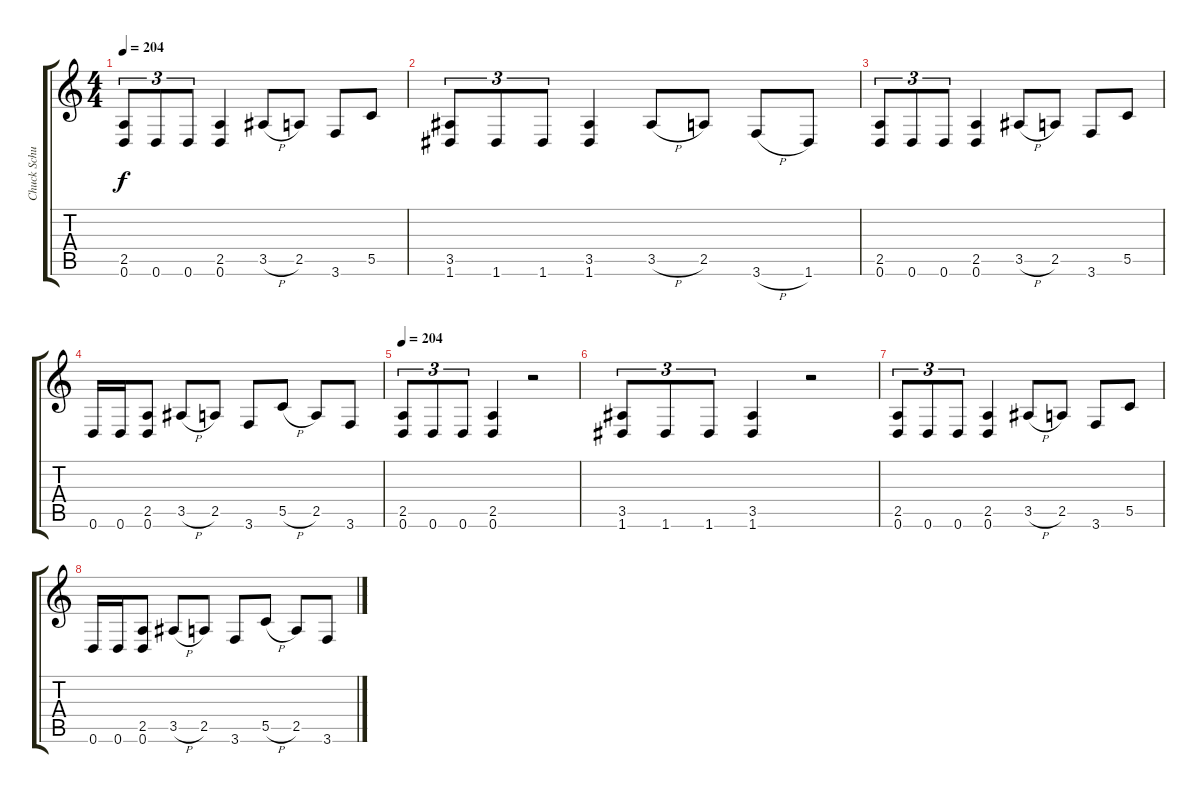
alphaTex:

\track ("Chuck Schuldiner" "Chuck Schu") {instrument distortionguitar}
\staff {score tabs}
\tuning (D4 A3 F3 C3 G2 D2) {hide}
\ts (4 4)
\tempo 204
\clef g2
\ks c
(2.5 0.6).8{tu (3 2) dy f} 0.6.8{tu (3 2)} 0.6.8{tu (3 2)} (2.5 0.6).4 3.5{h}.8 2.5.8 3.6.8 5.5.8 |
(3.5 1.6).8{tu (3 2)} 1.6.8{tu (3 2)} 1.6.8{tu (3 2)} (3.5 1.6).4 3.5{h}.8 2.5.8 3.6{h}.8 1.6.8 |
(2.5 0.6).8{tu (3 2)} 0.6.8{tu (3 2)} 0.6.8{tu (3 2)} (2.5 0.6).4 3.5{h}.8 2.5.8 3.6.8 5.5.8 |
0.6.16 0.6.16 (2.5 0.6).8 3.5{h}.8 2.5.8 3.6.8 5.5{h}.8 2.5.8 3.6.8 |
\tempo 204
(2.5 0.6).8{tu (3 2)} 0.6.8{tu (3 2)} 0.6.8{tu (3 2)} (2.5 0.6).4 r.2 |
(3.5 1.6).8{tu (3 2)} 1.6.8{tu (3 2)} 1.6.8{tu (3 2)} (3.5 1.6).4 r.2 |
(2.5 0.6).8{tu (3 2)} 0.6.8{tu (3 2)} 0.6.8{tu (3 2)} (2.5 0.6).4 3.5{h}.8 2.5.8 3.6.8 5.5.8 |
0.6.16 0.6.16 (2.5 0.6).8 3.5{h}.8 2.5.8 3.6.8 5.5{h}.8 2.5.8 3.6.8
